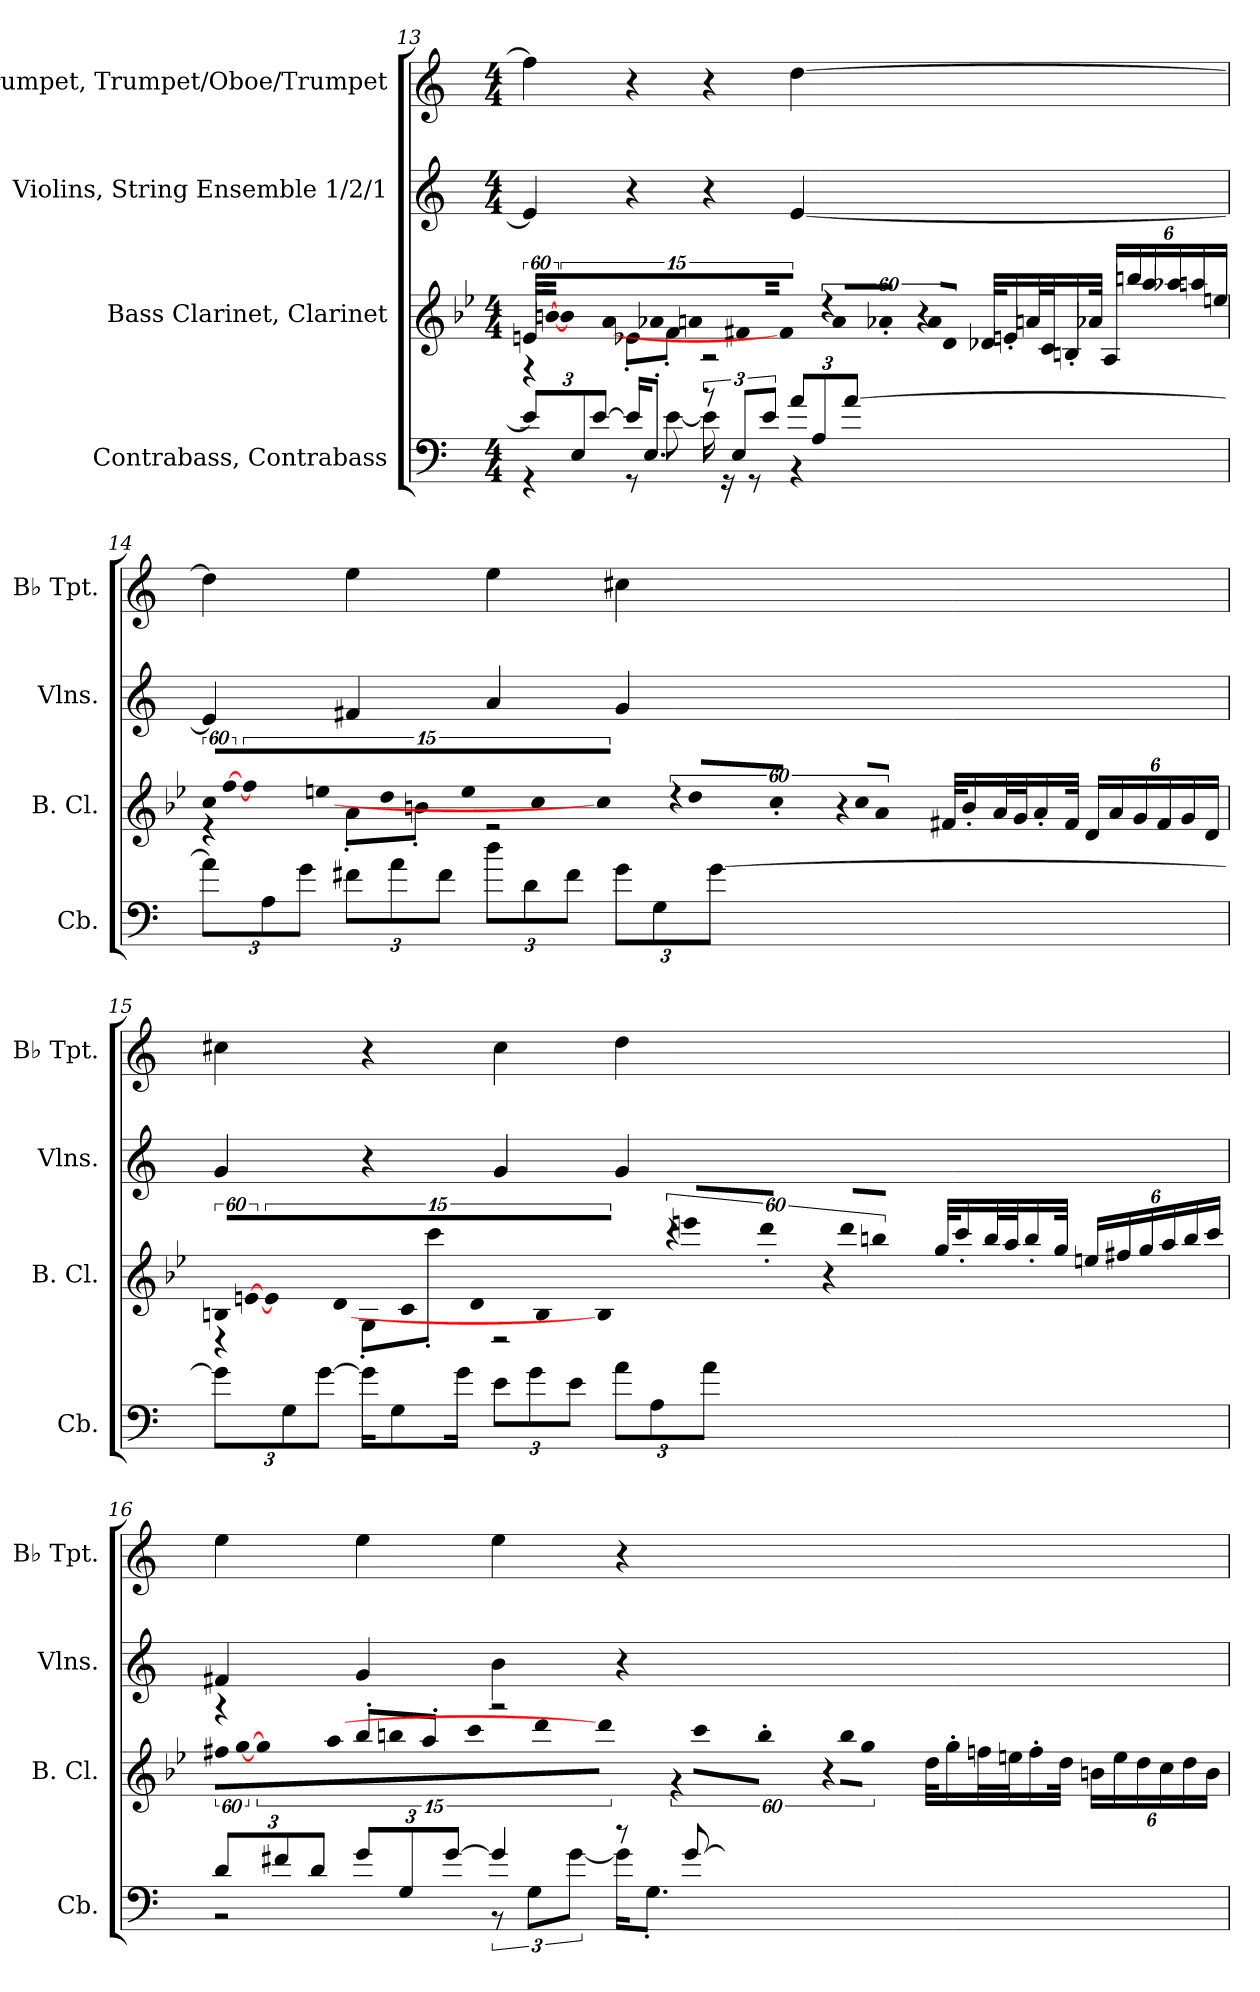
**kern	**kern	**kern	**kern
*part4	*part3	*part2	*part1
*staff4	*staff3	*staff2	*staff1
*I"Contrabass, Contrabass	*I"Bass Clarinet, Clarinet	*I"Violins, String Ensemble 1/2/1	*I"B♭ Trumpet, Trumpet/Oboe/Trumpet
*I'Cb.	*I'B. Cl.	*I'Vlns.	*I'B♭ Tpt.
!!LO:PB:g=z
*clefF4	*clefG2	*clefG2	*clefG2
*ITrd7c12	*ITrd8c14	*	*ITrd1c2
*k[]	*k[b-e-]	*k[]	*k[b-e-]
*M4/4	*M4/4	*M4/4	*M4/4
*Xbrackettup	*	*	*
=13	=13	=13	=13
*^	*	*	*
!	!	!LO:N:vis=32	!	!
*	*	*^	*	*
12E/L]	4r	1920%53En/LLL	4r	4e/]	4ee\]
!	!	!LO:N:vis=32	!	!	!
.	.	[1920%53Bn/	.	.	.
.	.	1920ryy	.	.	.
!	!	!LO:N:vis=32	!	!	!
.	.	1920%53B/]	.	.	.
!	!	!LO:N:vis=32	!	!	!
12EE/	.	1920%53A/J	.	.	.
!	!	!LO:N:vis=16	!	!	!
.	.	1920%107A-X/	.	.	.
!	!	!LO:N:vis=32	!	!	!
[12E/J	.	1920%53An/L	.	.	.
!	!	!LO:N:vis=32	!	!	!
.	.	[1920%53F#X/	.	.	.
.	.	1920ryy	.	.	.
!	!	!LO:N:vis=32	!	!	!
.	.	1920%53F#/JJJ]	.	.	.
!	!	!LO:N:vis=32	!	!	!
16E/KL]	8r	1920%53r	8E-X'\L	4r	4r
!	!	!LO:N:vis=16	!	!	!
.	.	1920%107A/LL	.	.	.
8.EE'/J	.	.	.	.	.
!	!	!LO:N:vis=16	!	!	!
.	.	1920%107A-X'/JJ	.	.	.
.	[8E\	.	8F#'\J	.	.
!	!	!LO:N:vis=32	!	!	!
.	.	1920%53r	.	.	.
!	!	!LO:N:vis=32	!	!	!
.	.	1920%53A-/KLL	.	.	.
!	!	!LO:N:vis=16	!	!	!
.	.	1920%107D/JJ	.	.	.
*brackettup	*	*	*	*	*
12r	16E\]	32D-X/KLL	2r	4r	4r
.	.	16En'/	.	.	.
.	16r	.	.	.	.
12EE/L	.	.	.	.	.
.	.	32An/L	.	.	.
.	8r	32C/J	.	.	.
.	.	16BBn'/	.	.	.
12E/J	.	.	.	.	.
.	.	32A-X/JJk	.	.	.
*Xbrackettup	*	*Xbrackettup	*	*	*
12A/L	4r	24AA/LL	.	[4e/	[4cc\
.	.	24bn/	.	.	.
12AA/	.	24a/	.	.	.
.	.	24a-X/	.	.	.
[12A/J	.	24an/	.	.	.
.	.	24en/JJ	.	.	.
*v	*v	*	*	*	*
!!LO:LB:g=z
=14	=14	=14	=14	=14
*	*brackettup	*	*	*
!	!LO:N:vis=32	!	!	!
12A\L]	1920%53c/LLL	4r	4e/]	4cc\]
!	!LO:N:vis=32	!	!	!
.	[1920%53f/	.	.	.
.	1920ryy	.	.	.
!	!LO:N:vis=32	!	!	!
.	1920%53f/]	.	.	.
!	!LO:N:vis=32	!	!	!
12AA\	1920%53en/J	.	.	.
!	!LO:N:vis=16	!	!	!
.	1920%107d/	.	.	.
!	!LO:N:vis=32	!	!	!
12G\J	1920%53e/L	.	.	.
!	!LO:N:vis=32	!	!	!
.	[1920%53c/	.	.	.
.	1920ryy	.	.	.
!	!LO:N:vis=32	!	!	!
.	1920%53c/JJJ]	.	.	.
!	!LO:N:vis=32	!	!	!
12F#X\L	1920%53r	8A'\L	4f#X/	4dd\
!	!LO:N:vis=16	!	!	!
.	1920%107d/LL	.	.	.
!	!LO:N:vis=16	!	!	!
12A\	1920%107c'/JJ	.	.	.
.	.	8Bn'\J	.	.
!	!LO:N:vis=32	!	!	!
.	1920%53r	.	.	.
!	!LO:N:vis=32	!	!	!
12F#\J	1920%53c/KLL	.	.	.
!	!LO:N:vis=16	!	!	!
.	1920%107A/JJ	.	.	.
12d\L	32F#X/KLL	2r	4a/	4dd\
.	16B'/	.	.	.
12D\	.	.	.	.
.	32A/L	.	.	.
.	32G/J	.	.	.
.	16A'/	.	.	.
12F#\J	.	.	.	.
.	32F#/JJk	.	.	.
*	*Xbrackettup	*	*	*
12G\L	24D/LL	.	4g/	4bn\
.	24A/	.	.	.
12GG\	24G/	.	.	.
.	24F#/	.	.	.
[12G\J	24G/	.	.	.
.	24D/JJ	.	.	.
!!LO:LB:g=z
=15	=15	=15	=15	=15
*	*brackettup	*	*	*
!	!LO:N:vis=32	!	!	!
12G\L]	1920%53BBn/LLL	4r	4g/	4bn\
!	!LO:N:vis=32	!	!	!
.	[1920%53En/	.	.	.
.	1920ryy	.	.	.
!	!LO:N:vis=32	!	!	!
.	1920%53E/]	.	.	.
!	!LO:N:vis=32	!	!	!
12GG\	1920%53D/J	.	.	.
!	!LO:N:vis=16	!	!	!
.	1920%107C/	.	.	.
!	!LO:N:vis=32	!	!	!
[12G\J	1920%53D/L	.	.	.
!	!LO:N:vis=32	!	!	!
.	[1920%53BB/	.	.	.
.	1920ryy	.	.	.
!	!LO:N:vis=32	!	!	!
.	1920%53BB/JJJ]	.	.	.
!	!LO:N:vis=32	!	!	!
16G\KL]	1920%53r	8GG'\L	4r	4r
!	!LO:N:vis=16	!	!	!
.	1920%107een/LL	.	.	.
8GG\	.	.	.	.
!	!LO:N:vis=16	!	!	!
.	1920%107dd'/JJ	.	.	.
.	.	8cc'\J	.	.
!	!LO:N:vis=32	!	!	!
.	1920%53r	.	.	.
!	!LO:N:vis=32	!	!	!
.	1920%53dd/KLL	.	.	.
16G\Jk	.	.	.	.
!	!LO:N:vis=16	!	!	!
.	1920%107bn/JJ	.	.	.
12E\L	32g/KLL	2r	4g/	4b\
.	16cc'/	.	.	.
12G\	.	.	.	.
.	32b/L	.	.	.
.	32a/J	.	.	.
.	16b'/	.	.	.
12E\J	.	.	.	.
.	32g/JJk	.	.	.
*	*Xbrackettup	*	*	*
12A\L	24en/LL	.	4g/	4cc\
.	24f#X/	.	.	.
12AA\	24g/	.	.	.
.	24a/	.	.	.
12A\J	24b/	.	.	.
.	24cc/JJ	.	.	.
!!LO:PB:g=z
=16	=16	=16	=16	=16
*^	*	*	*	*
*	*	*	*brackettup	*	*
!	!	!	!LO:N:vis=32	!	!
12D/L	2r	4r	1920%53f#X\LLL	4f#X/	4dd\
!	!	!	!LO:N:vis=32	!	!
.	.	.	[1920%53g\	.	.
.	.	.	1920ryy	.	.
!	!	!	!LO:N:vis=32	!	!
.	.	.	1920%53g\]	.	.
!	!	!	!LO:N:vis=32	!	!
12F#X/	.	.	1920%53a\J	.	.
!	!	!	!LO:N:vis=16	!	!
.	.	.	1920%107bn\	.	.
!	!	!	!LO:N:vis=32	!	!
12D/J	.	.	1920%53cc\L	.	.
!	!	!	!LO:N:vis=32	!	!
.	.	.	[1920%53dd\	.	.
.	.	.	1920ryy	.	.
!	!	!	!LO:N:vis=32	!	!
.	.	.	1920%53dd\JJJ]	.	.
!	!	!	!LO:N:vis=32	!	!
12G/L	.	8b'/L	1920%53r	4g/	4dd\
!	!	!	!LO:N:vis=16	!	!
.	.	.	1920%107cc\LL	.	.
!	!	!	!LO:N:vis=16	!	!
12GG/	.	.	1920%107b'\JJ	.	.
.	.	8a'/J	.	.	.
!	!	!	!LO:N:vis=32	!	!
.	.	.	1920%53r	.	.
!	!	!	!LO:N:vis=32	!	!
[12G/J	.	.	1920%53b\KLL	.	.
!	!	!	!LO:N:vis=16	!	!
.	.	.	1920%107g\JJ	.	.
*	*brackettup	*	*	*	*
4G/]	12r	2r	32d\KLL	4b\	4dd\
.	.	.	16g'\	.	.
.	12GG\L	.	.	.	.
.	.	.	32fn\L	.	.
.	.	.	32en\J	.	.
.	.	.	16f'\	.	.
.	[12G\J	.	.	.	.
.	.	.	32d\JJk	.	.
*	*	*	*Xbrackettup	*	*
8r	16G\KL]	.	24Bn\LL	4r	4r
.	.	.	24e\	.	.
.	8.GG'\J	.	.	.	.
.	.	.	24d\	.	.
[8G/	.	.	24c\	.	.
.	.	.	24d\	.	.
.	.	.	24B\JJ	.	.
*v	*v	*	*	*	*
*	*v	*v	*	*
=	=	=	=
*-	*-	*-	*-
